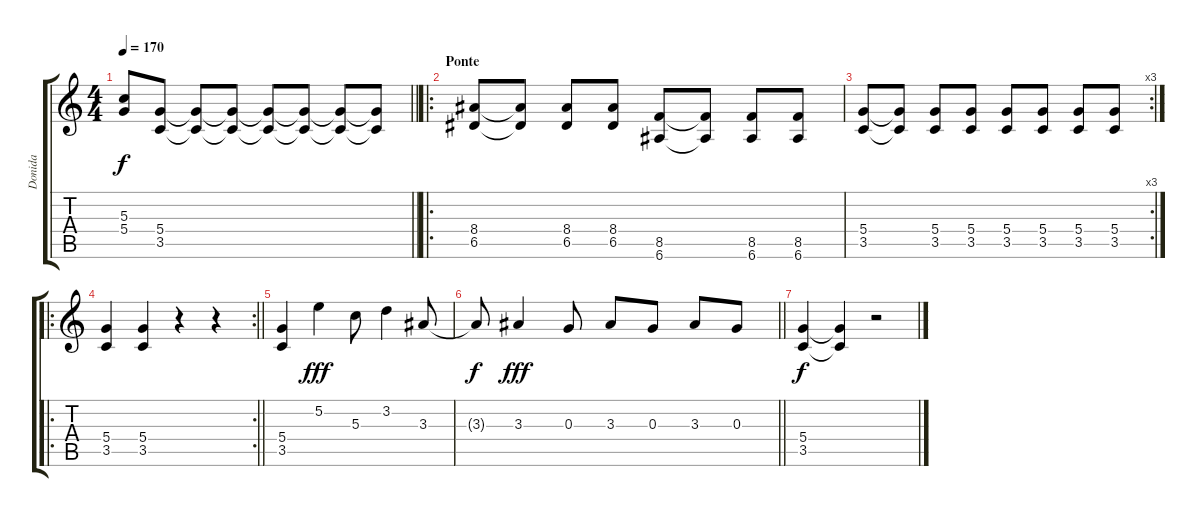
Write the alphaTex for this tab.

\track ("Donida" "Donida") {instrument overdrivenguitar}
\staff {score tabs}
\tuning (E4 B3 G3 D3 A2 E2) {hide}
\ts (4 4)
\tempo 170
\clef g2
\barLineRight lightlight
\ks c
(5.3{t} 5.4{t}).8{dy f} (5.4 3.5).8 (5.4{t} 3.5{t}).8 (5.4{t} 3.5{t}).8 (5.4{t} 3.5{t}).8 (5.4{t} 3.5{t}).8 (5.4{t} 3.5{t}).8 (5.4{t} 3.5{t}).8 |
\ro
\section ("" "Ponte")
(8.4 6.5).8 (8.4{t} 6.5{t}).8 (8.4 6.5).8 (8.4 6.5).8 (8.5 6.6).8 (8.5{t} 6.6{t}).8 (8.5 6.6).8 (8.5 6.6).8 |
\rc 3
(5.4 3.5).8 (5.4{t} 3.5{t}).8 (5.4 3.5).8 (5.4 3.5).8 (5.4 3.5).8 (5.4 3.5).8 (5.4 3.5).8 (5.4 3.5).8 |
\ro
\rc 2
\barLineRight lightlight
(5.4 3.5).4 (5.4 3.5).4 r.4 r.4 |
(5.4 3.5).4 5.2.4{dy fff} 5.3.8 3.2.4 3.3.8 |
\barLineRight lightlight
3.3{t}.8{dy f} 3.3.4{dy fff} 0.3.8 3.3.8 0.3.8 3.3.8 0.3.8 |
(5.4 3.5).4{dy f} (5.4{t} 3.5{t}).4 r.2
